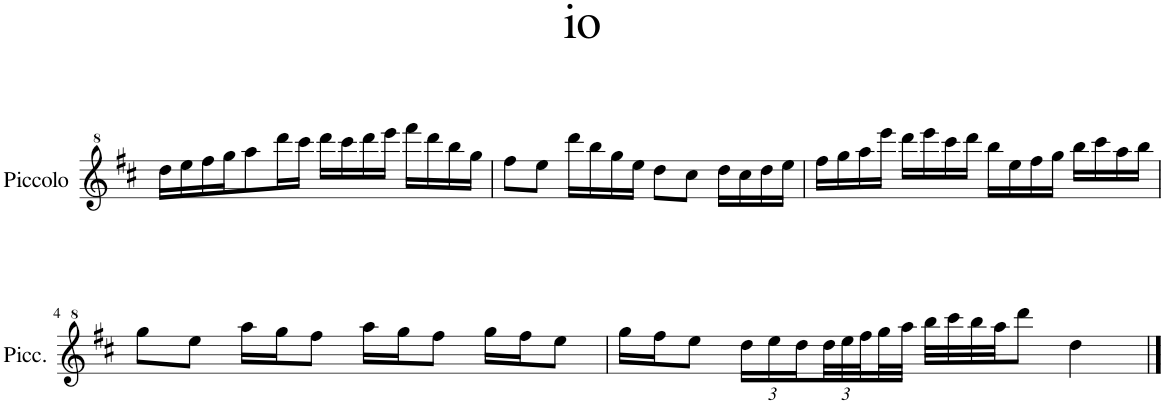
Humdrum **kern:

**kern
*part1
*staff1
*I"Piccolo
*I'Picc.
*clefG^2
*Trd-7c-12
*k[f#c#]
=1
16ddd\LL
16eee\
16fff#\
16ggg\J
8aaa\
16dddd\L
16cccc#\JJ
16dddd\LL
16cccc#\
16dddd\
16eeee\JJ
16ffff#\LL
16dddd\
16bbb\
16ggg\JJ
=2
8fff#\L
8eee\J
16dddd\LL
16bbb\
16ggg\
16eee\JJ
8ddd\L
8ccc#\J
16ddd\LL
16ccc#\
16ddd\
16eee\JJ
=3
16fff#\LL
16ggg\
16aaa\
16eeee\JJ
16dddd\LL
16eeee\
16cccc#\
16dddd\JJ
16bbb\LL
16eee\
16fff#\
16ggg\JJ
16bbb\LL
16cccc#\
16aaa\
16bbb\JJ
!!LO:LB:g=z
=4
8ggg\L
8eee\J
16aaa\LL
16ggg\J
8fff#\J
16aaa\LL
16ggg\J
8fff#\J
16ggg\LL
16fff#\J
8eee\J
=5
16ggg\LL
16fff#\J
8eee\J
*Xbrackettup
24ddd\LL
24eee\
24ddd\
48ddd\L
48eee\
48fff#\
32ggg\
32aaa\JJJ
32bbb\LLL
32cccc#\
32bbb\
32aaa\JJ
8dddd\J
4ddd\
==
*-
